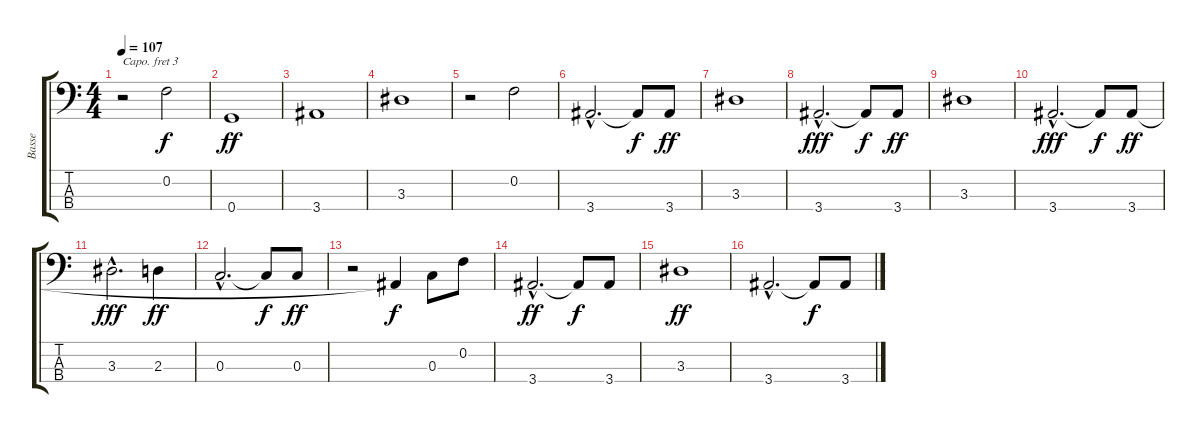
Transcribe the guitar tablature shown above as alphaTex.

\track ("Basse" "Basse") {instrument fretlessbass}
\staff {score tabs}
\capo 3
\tuning (G2 D2 A1 E1) {hide}
\ts (4 4)
\tempo 107
\clef f4
\ks c
r.2{dy ff} 0.2.2{dy f} |
0.4.1{dy ff} |
3.4.1 |
3.3.1 |
r.2 0.2.2 |
3.4{hac}.2{d} 3.4{t}.8{dy f} 3.4.8{dy ff} |
3.3.1 |
3.4{hac}.2{d dy fff} 3.4{t}.8{dy f} 3.4.8{dy ff} |
3.3.1 |
3.4{hac}.2{d dy fff} 3.4{t}.8{dy f} 3.4.8{dy ff} |
3.3{hac}.2{d dy fff} 2.3.4{dy ff} |
0.3{hac}.2{d} 0.3{t}.8{dy f} 0.3.8{dy ff} |
r.2 3.4{t}.4{dy f} 0.3.8 0.2.8 |
3.4{hac}.2{d dy ff} 3.4{t}.8{dy f} 3.4.8 |
3.3.1{dy ff} |
3.4{hac}.2{d} 3.4{t}.8{dy f} 3.4.8
